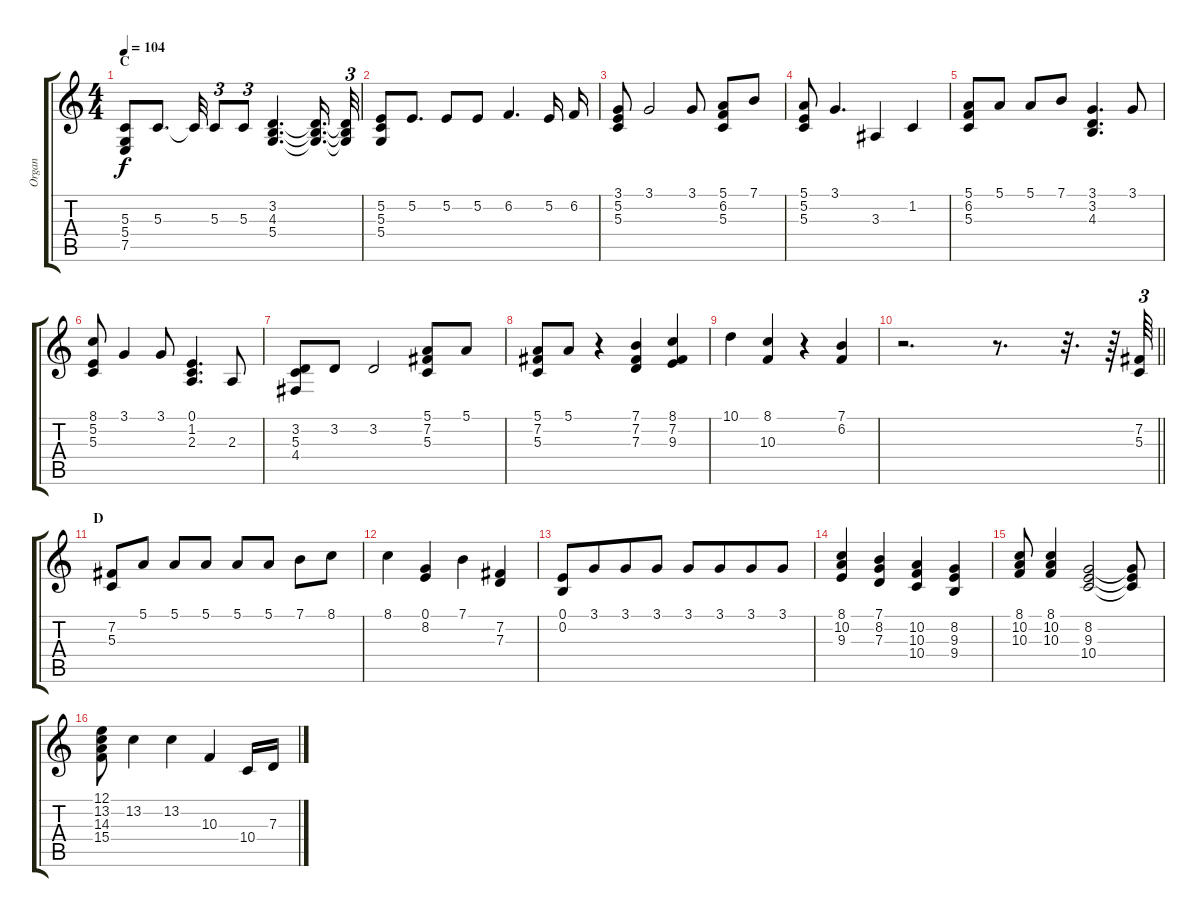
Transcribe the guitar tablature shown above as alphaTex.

\track ("Organ" "Organ") {instrument drawbarorgan}
\staff {score tabs}
\tuning (E4 B3 G3 D3 A2 E2) {hide}
\ts (4 4)
\section ("" "C")
\tempo 104
\clef g2
\ks c
(5.3 5.4 7.5).8{dy f} 5.3.8{d} 5.3{t}.32 5.3.8{tu (3 2)} 5.3.8{tu (3 2)} (3.2 4.3 5.4).4{d} (3.2{t} 4.3{t} 5.4{t}).16{d} (3.2{t} 4.3{t} 5.4{t}).32{tu (3 2)} |
(5.2 5.3 5.4).8 5.2.8{d} 5.2.8 5.2.8 6.2.4{d} 5.2.16 6.2.16 |
(3.1 5.2 5.3).8 3.1.2 3.1.8 (5.1 6.2 5.3).8 7.1.8 |
(5.1 5.2 5.3).8 3.1.4{d} 3.3.4 1.2.4 |
(5.1 6.2 5.3).8 5.1.8 5.1.8 7.1.8 (3.1 3.2 4.3).4{d} 3.1.8 |
(8.1 5.2 5.3).8 3.1.4 3.1.8 (0.1 1.2 2.3).4{d} 2.3.8 |
(3.2 5.3 4.4).8 3.2.8 3.2.2 (5.1 7.2 5.3).8 5.1.8 |
(5.1 7.2 5.3).8 5.1.8 r.4 (7.1 7.2 7.3).4 (8.1 7.2 9.3).4 |
10.1.4 (8.1 10.3).4 r.4 (7.1 6.2).4 |
\barLineRight lightlight
r.2{d} r.8{d} r.32{d} r.64 (7.2 5.3).64{tu (3 2)} |
\section ("" "D")
(7.2 5.3).8 5.1.8 5.1.8 5.1.8 5.1.8 5.1.8 7.1.8 8.1.8 |
8.1.4 (0.1 8.2).4 7.1.4 (7.2 7.3).4 |
(0.1 0.2).8 3.1.8{beam merge} 3.1.8 3.1.8 3.1.8 3.1.8{beam merge} 3.1.8 3.1.8 |
(8.1 10.2 9.3).4 (7.1 8.2 7.3).4 (10.2 10.3 10.4).4 (8.2 9.3 9.4).4 |
(8.1 10.2 10.3).8 (8.1 10.2 10.3).4 (8.2 9.3 10.4).2 (8.2{t} 9.3{t} 10.4{t}).8 |
(12.1 13.2 14.3 15.4).8 13.2.4 13.2.4 10.3.4 10.4.16 7.3.16
